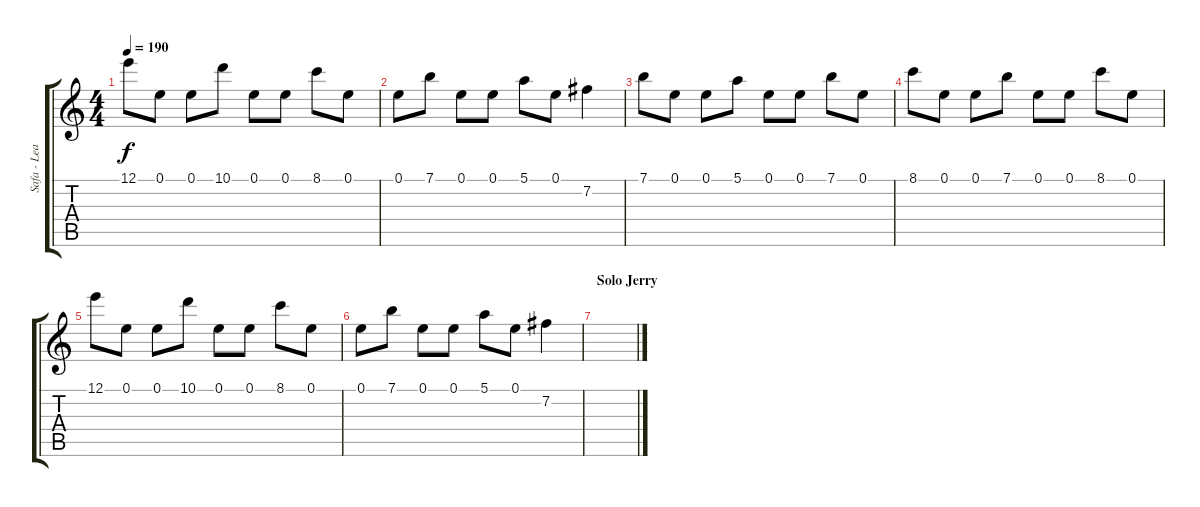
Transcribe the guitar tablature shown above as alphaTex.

\track ("Safa - Lead" "Safa - Lea") {instrument distortionguitar}
\staff {score tabs}
\tuning (E4 B3 G3 D3 A2 E2) {hide}
\ts (4 4)
\tempo 190
\clef g2
\ks c
12.1.8{dy f} 0.1.8 0.1.8 10.1.8 0.1.8 0.1.8 8.1.8 0.1.8 |
0.1.8 7.1.8 0.1.8 0.1.8 5.1.8 0.1.8 7.2.4 |
7.1.8 0.1.8 0.1.8 5.1.8 0.1.8 0.1.8 7.1.8 0.1.8 |
8.1.8 0.1.8 0.1.8 7.1.8 0.1.8 0.1.8 8.1.8 0.1.8 |
12.1.8 0.1.8 0.1.8 10.1.8 0.1.8 0.1.8 8.1.8 0.1.8 |
0.1.8 7.1.8 0.1.8 0.1.8 5.1.8 0.1.8 7.2.4 |
\section ("" "Solo Jerry")
